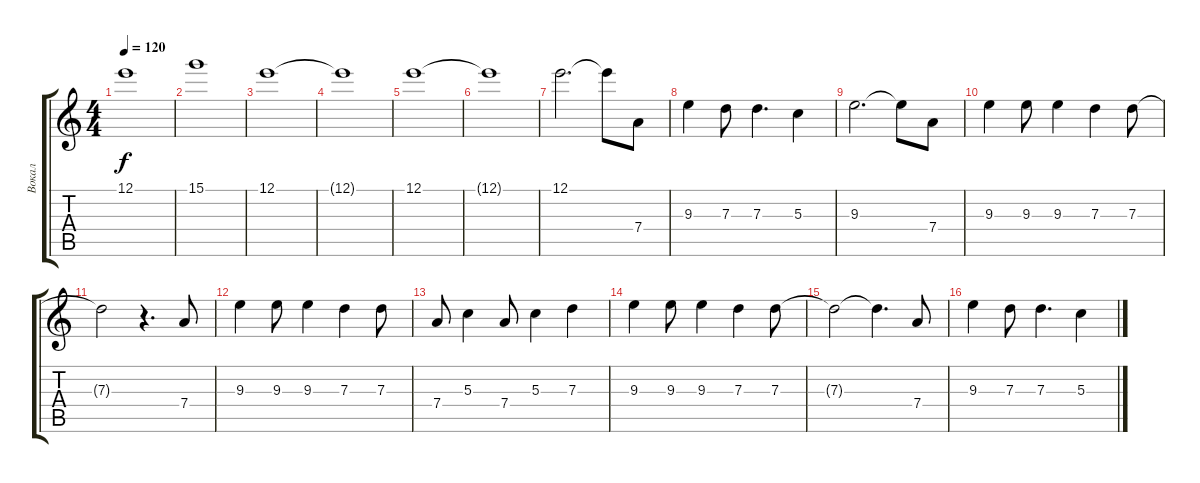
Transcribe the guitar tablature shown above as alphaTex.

\track ("Вокал" "Вокал") {instrument distortionguitar}
\staff {score tabs}
\tuning (E4 B3 G3 D3 A2 E2) {hide}
\ts (4 4)
\tempo 120
\clef g2
\ks c
12.1.1{dy f} |
15.1.1 |
12.1.1 |
12.1{t}.1 |
12.1.1 |
12.1{t}.1 |
12.1.2{d} 12.1{t}.8 7.4.8 |
9.3.4 7.3.8 7.3.4{d} 5.3.4 |
9.3.2{d} 9.3{t}.8 7.4.8 |
9.3.4 9.3.8 9.3.4 7.3.4 7.3.8 |
7.3{t}.2 r.4{d} 7.4.8 |
9.3.4 9.3.8 9.3.4 7.3.4 7.3.8 |
7.4.8 5.3.4 7.4.8 5.3.4 7.3.4 |
9.3.4 9.3.8 9.3.4 7.3.4 7.3.8 |
7.3{t}.2 7.3{t}.4{d} 7.4.8 |
9.3.4 7.3.8 7.3.4{d} 5.3.4
